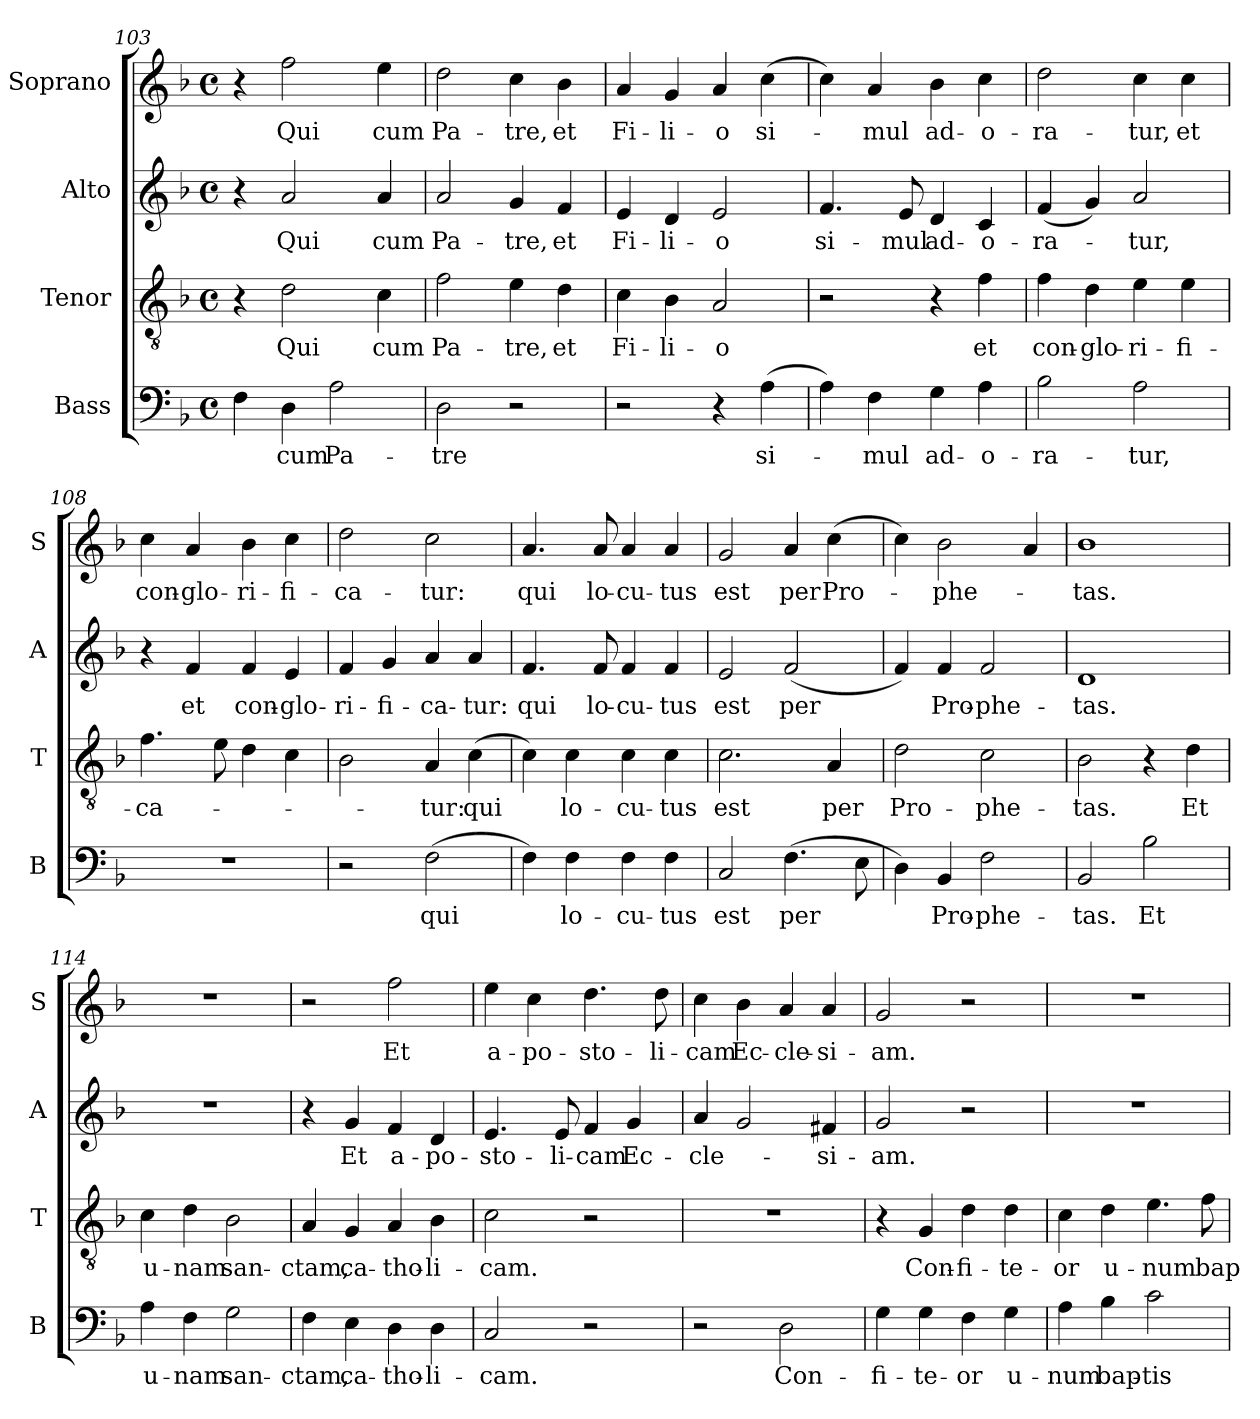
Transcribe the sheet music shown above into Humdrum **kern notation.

**kern	**text	**kern	**text	**kern	**text	**kern	**text
*part4	*part4	*part3	*part3	*part2	*part2	*part1	*part1
*staff4	*staff4	*staff3	*staff3	*staff2	*staff2	*staff1	*staff1
*I"Bass	*	*I"Tenor	*	*I"Alto	*	*I"Soprano	*
*I'B	*	*I'T	*	*I'A	*	*I'S	*
!!LO:LB:g=z
*clefF4	*	*clefGv2	*	*clefG2	*	*clefG2	*
*k[b-]	*	*k[b-]	*	*k[b-]	*	*k[b-]	*
*F:	*	*F:	*	*F:	*	*F:	*
*M4/4	*	*M4/4	*	*M4/4	*	*M4/4	*
*met(c)	*	*met(c)	*	*met(c)	*	*met(c)	*
=103	=103	=103	=103	=103	=103	=103	=103
4F\	.	4r	.	4r	.	4r	.
4D\	cum	2d\	Qui	2a/	Qui	2ff\	Qui
2A\	Pa-	.	.	.	.	.	.
.	.	4c\	cum	4a/	cum	4ee\	cum
=104	=104	=104	=104	=104	=104	=104	=104
2D\	-tre	2f\	Pa-	2a/	Pa-	2dd\	Pa-
2r	.	4e\	-tre,	4g/	-tre,	4cc\	-tre,
.	.	4d\	et	4f/	et	4b-\	et
=105	=105	=105	=105	=105	=105	=105	=105
2r	.	4c\	Fi-	4e/	Fi-	4a/	Fi-
.	.	4B-\	-li-	4d/	-li-	4g/	-li-
4r	.	2A/	-o	2e/	-o	4a/	-o
(4A\	si-	.	.	.	.	(4cc\	si-
=106	=106	=106	=106	=106	=106	=106	=106
4A\)	.	2r	.	4.f/	si-	4cc\)	.
4F\	-mul	.	.	.	.	4a/	-mul
.	.	.	.	8e/	-mul	.	.
4G\	ad-	4r	.	4d/	ad-	4b-\	ad-
4A\	-o-	4f\	et	4c/	-o-	4cc\	-o-
=107	=107	=107	=107	=107	=107	=107	=107
2B-\	-ra-	4f\	con-	(4f/	-ra-	2dd\	-ra-
.	.	4d\	-glo-	4g/)	.	.	.
2A\	-tur,	4e\	-ri-	2a/	-tur,	4cc\	-tur,
.	.	4e\	-fi-	.	.	4cc\	et
=108	=108	=108	=108	=108	=108	=108	=108
1r	.	4.f\	-ca-	4r	.	4cc\	con-
.	.	.	.	4f/	et	4a/	-glo-
.	.	8e\	.	.	.	.	.
.	.	4d\	.	4f/	con-	4b-\	-ri-
.	.	4c\	.	4e/	-glo-	4cc\	-fi-
!!LO:PB:g=z
=109	=109	=109	=109	=109	=109	=109	=109
2r	.	2B-\	.	4f/	-ri-	2dd\	-ca-
.	.	.	.	4g/	-fi-	.	.
(2F\	qui	4A/	-tur:	4a/	-ca-	2cc\	-tur:
.	.	(4c\	qui	4a/	-tur:	.	.
=110	=110	=110	=110	=110	=110	=110	=110
4F\)	.	4c\)	.	4.f/	qui	4.a/	qui
4F\	lo-	4c\	lo-	.	.	.	.
.	.	.	.	8f/	lo-	8a/	lo-
4F\	-cu-	4c\	-cu-	4f/	-cu-	4a/	-cu-
4F\	-tus	4c\	-tus	4f/	-tus	4a/	-tus
=111	=111	=111	=111	=111	=111	=111	=111
2C/	est	2.c\	est	2e/	est	2g/	est
(4.F\	per	.	.	(2f/	per	4a/	per
.	.	4A/	per	.	.	(4cc\	Pro-
8E\	.	.	.	.	.	.	.
=112	=112	=112	=112	=112	=112	=112	=112
4D\)	.	2d\	Pro-	4f/)	.	4cc\)	.
4BB-/	Pro-	.	.	4f/	Pro-	2b-\	-phe-
2F\	-phe-	2c\	-phe-	2f/	-phe-	.	.
.	.	.	.	.	.	4a/	.
=113	=113	=113	=113	=113	=113	=113	=113
2BB-/	-tas.	2B-\	-tas.	1d	-tas.	1b-	-tas.
2B-\	Et	4r	.	.	.	.	.
.	.	4d\	Et	.	.	.	.
=114	=114	=114	=114	=114	=114	=114	=114
4A\	u-	4c\	u-	1r	.	1r	.
4F\	-nam	4d\	-nam	.	.	.	.
2G\	san-	2B-\	san-	.	.	.	.
!!LO:LB:g=z
=115	=115	=115	=115	=115	=115	=115	=115
4F\	-ctam,	4A/	-ctam,	4r	.	2r	.
4E\	ca-	4G/	ca-	4g/	Et	.	.
4D\	-tho-	4A/	-tho-	4f/	a-	2ff\	Et
4D\	-li-	4B-\	-li-	4d/	-po-	.	.
=116	=116	=116	=116	=116	=116	=116	=116
2C/	-cam.	2c\	-cam.	4.e/	-sto-	4ee\	a-
.	.	.	.	.	.	4cc\	-po-
.	.	.	.	8e/	-li-	.	.
2r	.	2r	.	4f/	-cam	4.dd\	-sto-
.	.	.	.	4g/	Ec-	.	.
.	.	.	.	.	.	8dd\	-li-
=117	=117	=117	=117	=117	=117	=117	=117
2r	.	1r	.	4a/	-cle-	4cc\	-cam
.	.	.	.	2g/	.	4b-\	Ec-
2D\	Con-	.	.	.	.	4a/	-cle-
.	.	.	.	4f#X/	-si-	4a/	-si-
=118	=118	=118	=118	=118	=118	=118	=118
4G\	-fi-	4r	.	2g/	-am.	2g/	-am.
4G\	-te-	4G/	Con-	.	.	.	.
4F\	-or	4d\	-fi-	2r	.	2r	.
4G\	u-	4d\	-te-	.	.	.	.
=119	=119	=119	=119	=119	=119	=119	=119
4A\	-num	4c\	-or	1r	.	1r	.
4B-\	bap-	4d\	u-	.	.	.	.
2c\	-tis-	4.e\	-num	.	.	.	.
.	.	8f\	bap-	.	.	.	.
=	=	=	=	=	=	=	=
*-	*-	*-	*-	*-	*-	*-	*-
